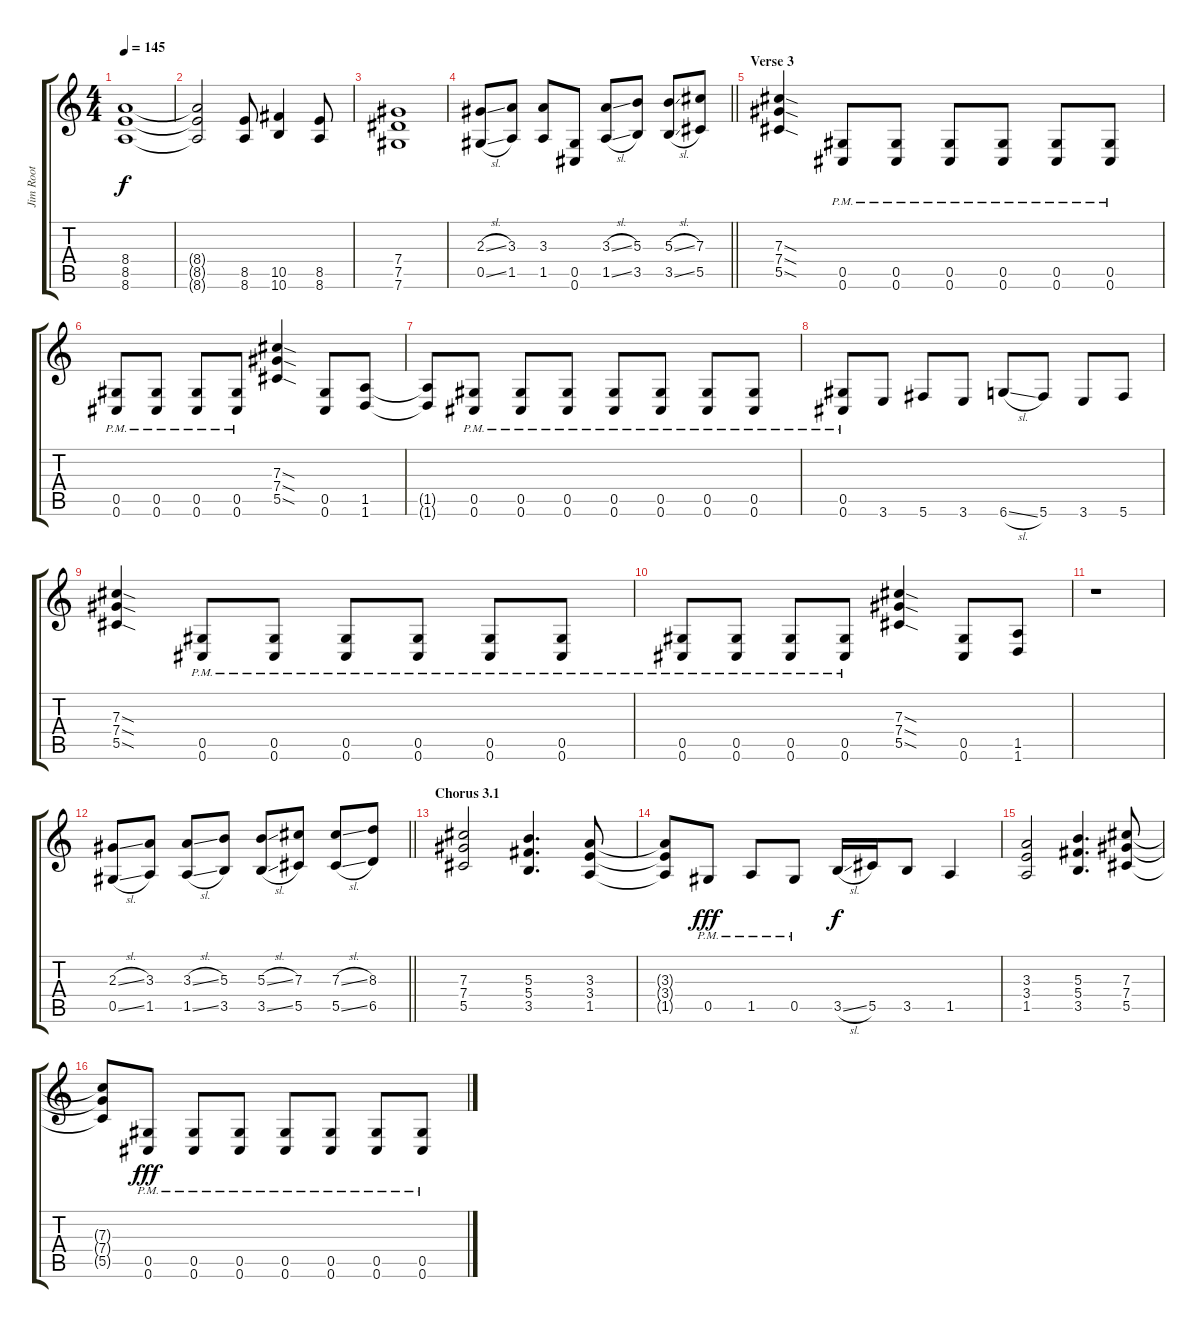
\track ("Jim Root" "Jim Root") {instrument overdrivenguitar}
\staff {score tabs}
\tuning (Eb4 Bb3 Gb3 Db3 Ab2 Db2) {hide}
\ts (4 4)
\tempo 145
\clef g2
\ks c
(8.4 8.5 8.6).1{dy f} |
(8.4{t} 8.5{t} 8.6{t}).2 (8.5 8.6).8 (10.5 10.6).4 (8.5 8.6).8 |
(7.4 7.5 7.6).1 |
\barLineRight lightlight
(2.3{sl} 0.5{sl}).8 (3.3 1.5).8 (3.3 1.5).8 (0.5 0.6).8 (3.3{sl} 1.5{sl}).8 (5.3 3.5).8 (5.3{sl} 3.5{sl}).8 (7.3 5.5).8 |
\section ("" "Verse 3")
(7.3{sod} 7.4{sod} 5.5{sod}).4 (0.5{pm} 0.6{pm}).8 (0.5{pm} 0.6{pm}).8 (0.5{pm} 0.6{pm}).8 (0.5{pm} 0.6{pm}).8 (0.5{pm} 0.6{pm}).8 (0.5{pm} 0.6{pm}).8 |
(0.5{pm} 0.6{pm}).8 (0.5{pm} 0.6{pm}).8 (0.5{pm} 0.6{pm}).8 (0.5{pm} 0.6{pm}).8 (7.3{sod} 7.4{sod} 5.5{sod}).4 (0.5 0.6).8 (1.5 1.6).8 |
(1.5{t} 1.6{t}).8 (0.5{pm} 0.6{pm}).8 (0.5{pm} 0.6{pm}).8 (0.5{pm} 0.6{pm}).8 (0.5{pm} 0.6{pm}).8 (0.5{pm} 0.6{pm}).8 (0.5{pm} 0.6{pm}).8 (0.5{pm} 0.6{pm}).8 |
(0.5{pm} 0.6{pm}).8 3.6.8 5.6.8 3.6.8 6.6{sl}.8 5.6.8 3.6.8 5.6.8 |
(7.3{sod} 7.4{sod} 5.5{sod}).4 (0.5{pm} 0.6{pm}).8 (0.5{pm} 0.6{pm}).8 (0.5{pm} 0.6{pm}).8 (0.5{pm} 0.6{pm}).8 (0.5{pm} 0.6{pm}).8 (0.5{pm} 0.6{pm}).8 |
(0.5{pm} 0.6{pm}).8 (0.5{pm} 0.6{pm}).8 (0.5{pm} 0.6{pm}).8 (0.5{pm} 0.6{pm}).8 (7.3{sod} 7.4{sod} 5.5{sod}).4 (0.5 0.6).8 (1.5 1.6).8 |
r.1 |
\barLineRight lightlight
(2.3{sl} 0.5{sl}).8 (3.3 1.5).8 (3.3{sl} 1.5{sl}).8 (5.3 3.5).8 (5.3{sl} 3.5{sl}).8 (7.3 5.5).8 (7.3{sl} 5.5{sl}).8 (8.3 6.5).8 |
\section ("" "Chorus 3.1")
(7.3 7.4 5.5).2 (5.3 5.4 3.5).4{d} (3.3 3.4 1.5).8 |
(3.3{t} 3.4{t} 1.5{t}).8 0.5{pm}.8{dy fff} 1.5{pm}.8 0.5{pm}.8 3.5{sl}.16{dy f} 5.5.16 3.5.8 1.5.4 |
(3.3 3.4 1.5).2 (5.3 5.4 3.5).4{d} (7.3 7.4 5.5).8 |
(7.3{t} 7.4{t} 5.5{t}).8 (0.5{pm} 0.6{pm}).8{dy fff} (0.5{pm} 0.6{pm}).8 (0.5{pm} 0.6{pm}).8 (0.5{pm} 0.6{pm}).8 (0.5{pm} 0.6{pm}).8 (0.5{pm} 0.6{pm}).8 (0.5{pm} 0.6{pm}).8
